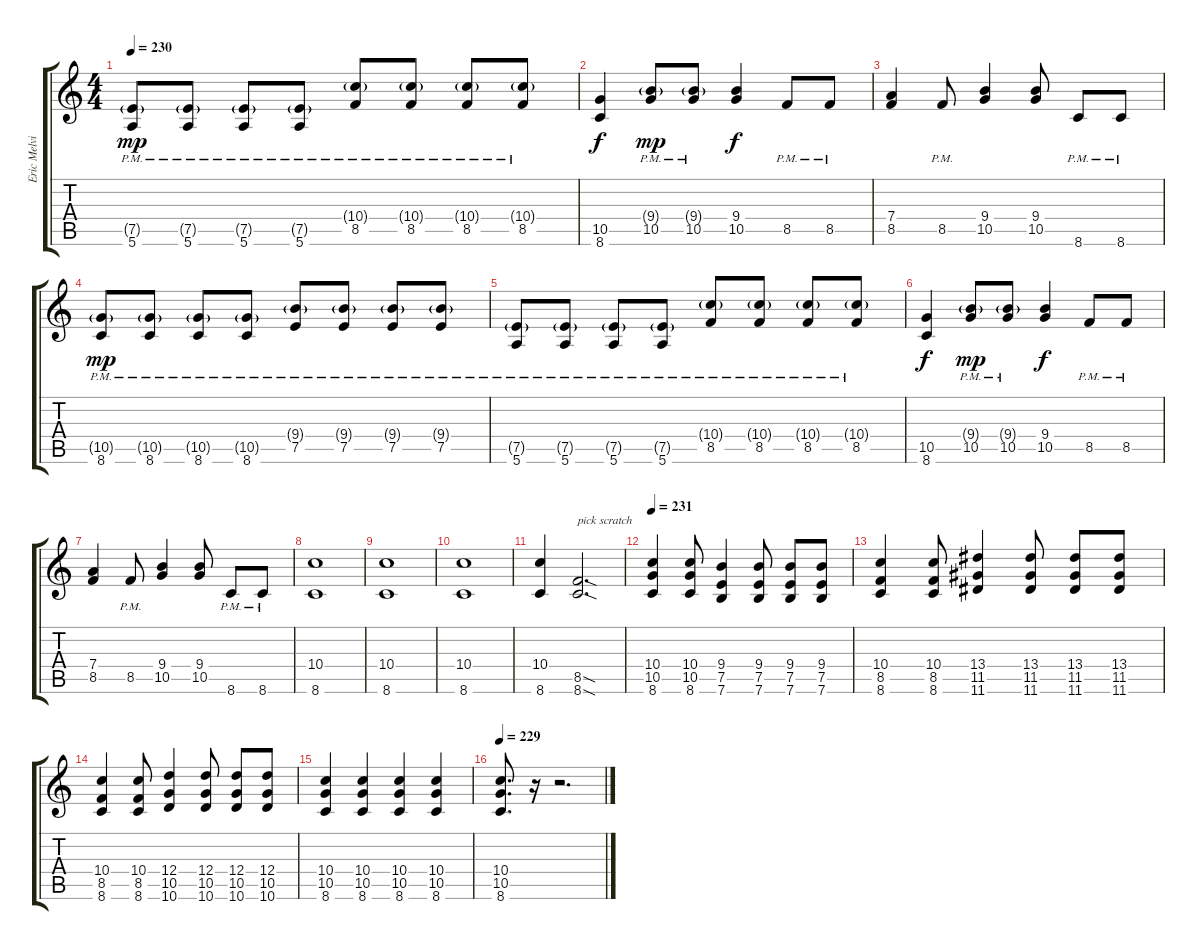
\track ("Eric Melvin" "Eric Melvi") {instrument distortionguitar}
\staff {score tabs}
\tuning (E4 B3 G3 D3 A2 E2) {hide}
\ts (4 4)
\tempo 230
\clef g2
\ks c
(7.5{g pm} 5.6{pm}).8{dy mp} (7.5{g pm} 5.6{pm}).8 (7.5{g pm} 5.6{pm}).8 (7.5{g pm} 5.6{pm}).8 (10.4{g pm} 8.5{pm}).8 (10.4{g pm} 8.5{pm}).8 (10.4{g pm} 8.5{pm}).8 (10.4{g} 8.5{pm}).8 |
(10.5 8.6).4{dy f} (9.4{g pm} 10.5{pm}).8{dy mp} (9.4{g pm} 10.5{pm}).8 (9.4 10.5).4{dy f} 8.5{pm}.8 8.5{pm}.8 |
(7.4 8.5).4 8.5{pm}.8 (9.4 10.5).4 (9.4 10.5).8 8.6{pm}.8 8.6{pm}.8 |
(10.5{g pm} 8.6{pm}).8{dy mp} (10.5{g pm} 8.6{pm}).8 (10.5{g pm} 8.6{pm}).8 (10.5{g pm} 8.6{pm}).8 (9.4{g pm} 7.5{pm}).8 (9.4{g pm} 7.5{pm}).8 (9.4{g pm} 7.5{pm}).8 (9.4{g pm} 7.5{pm}).8 |
(7.5{g pm} 5.6{pm}).8 (7.5{g pm} 5.6{pm}).8 (7.5{g pm} 5.6{pm}).8 (7.5{g pm} 5.6{pm}).8 (10.4{g pm} 8.5{pm}).8 (10.4{g pm} 8.5{pm}).8 (10.4{g pm} 8.5{pm}).8 (10.4{g} 8.5{pm}).8 |
(10.5 8.6).4{dy f} (9.4{g pm} 10.5{pm}).8{dy mp} (9.4{g pm} 10.5{pm}).8 (9.4 10.5).4{dy f} 8.5{pm}.8 8.5{pm}.8 |
(7.4 8.5).4 8.5{pm}.8 (9.4 10.5).4 (9.4 10.5).8 8.6{pm}.8 8.6{pm}.8 |
(10.4 8.6).1 |
(10.4 8.6).1 |
(10.4 8.6).1 |
(10.4 8.6).4 (8.5{sod} 8.6{sod}).2{d txt "pick scratch"} |
\tempo 231
(10.4 10.5 8.6).4 (10.4 10.5 8.6).8 (9.4 7.5 7.6).4 (9.4 7.5 7.6).8 (9.4 7.5 7.6).8 (9.4 7.5 7.6).8 |
(10.4 8.5 8.6).4 (10.4 8.5 8.6).8 (13.4 11.5 11.6).4 (13.4 11.5 11.6).8 (13.4 11.5 11.6).8 (13.4 11.5 11.6).8 |
(10.4 8.5 8.6).4 (10.4 8.5 8.6).8 (12.4 10.5 10.6).4 (12.4 10.5 10.6).8 (12.4 10.5 10.6).8 (12.4 10.5 10.6).8 |
(10.4 10.5 8.6).4 (10.4 10.5 8.6).4 (10.4 10.5 8.6).4 (10.4 10.5 8.6).4 |
\tempo 229
(10.4 10.5 8.6).8{d} r.16 r.2{d}
